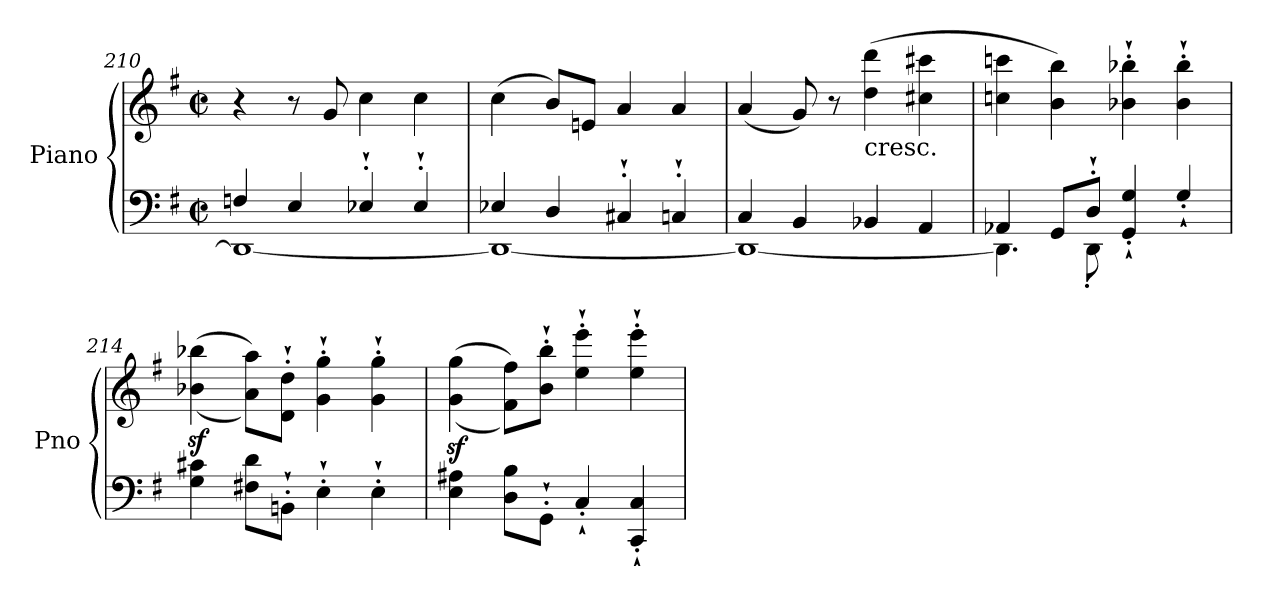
**kern	**kern
*part1	*part1
*staff2	*staff1
*I"Piano	*
*I'Pno	*
*clefF4	*clefG2
*k[f#]	*k[f#]
*G:	*G:
*M2/2	*M2/2
*met(c|)	*met(c|)
=210	=210
*^	*
4Fn/	1DD_	4r
4E/	.	8r
.	.	8g/
4E-X`'/	.	4cc\
4E-`'/	.	4cc\
=211	=211	=211
4E-X/	1DD_	(4cc\
4D/	.	8b/L)
.	.	8en/J
4C#X`'/	.	4a/
4Cn`'/	.	4a/
=212	=212	=212
4C/	1DD_	(4a/
4BB/	.	8g/)
.	.	8r
!	!	!LO:TX:b:t=cresc.
4BB-X/	.	(4dd\ 4ddd\
4AA/	.	4cc#X\ 4ccc#X\
!!LO:PB:g=z
=213	=213	=213
4AA-X/	4.DD\]	4ccn\ 4cccn\
8GG/L	.	4b\ 4bb\)
8D`'/J	8DD'\	.
4GG/`' 4G/`'	2ryy	4b-X\`' 4bb-X\`'
4G`'/	.	4b-\`' 4bb-\`'
*v	*v	*
=214	=214
4G\ 4c#X\	((4b-X\z< 4bb-X\z<
8F#X\ 8d\L	8a\ 8aa\L))
8BBn`'\J	8d\`' 8dd\`'J
4E`'\	4g\`' 4gg\`'
4E`'\	4g\`' 4gg\`'
=215	=215
4E\ 4A#X\	((4g\z< 4gg\z<
8D\ 8B\L	8f#\ 8ff#\L))
8GG`'\J	8b\`' 8bb\`'J
4C`'/	4ee\`' 4eee\`'
4CC/`' 4C/`'	4ee\`' 4eee\`'
=	=
*-	*-
